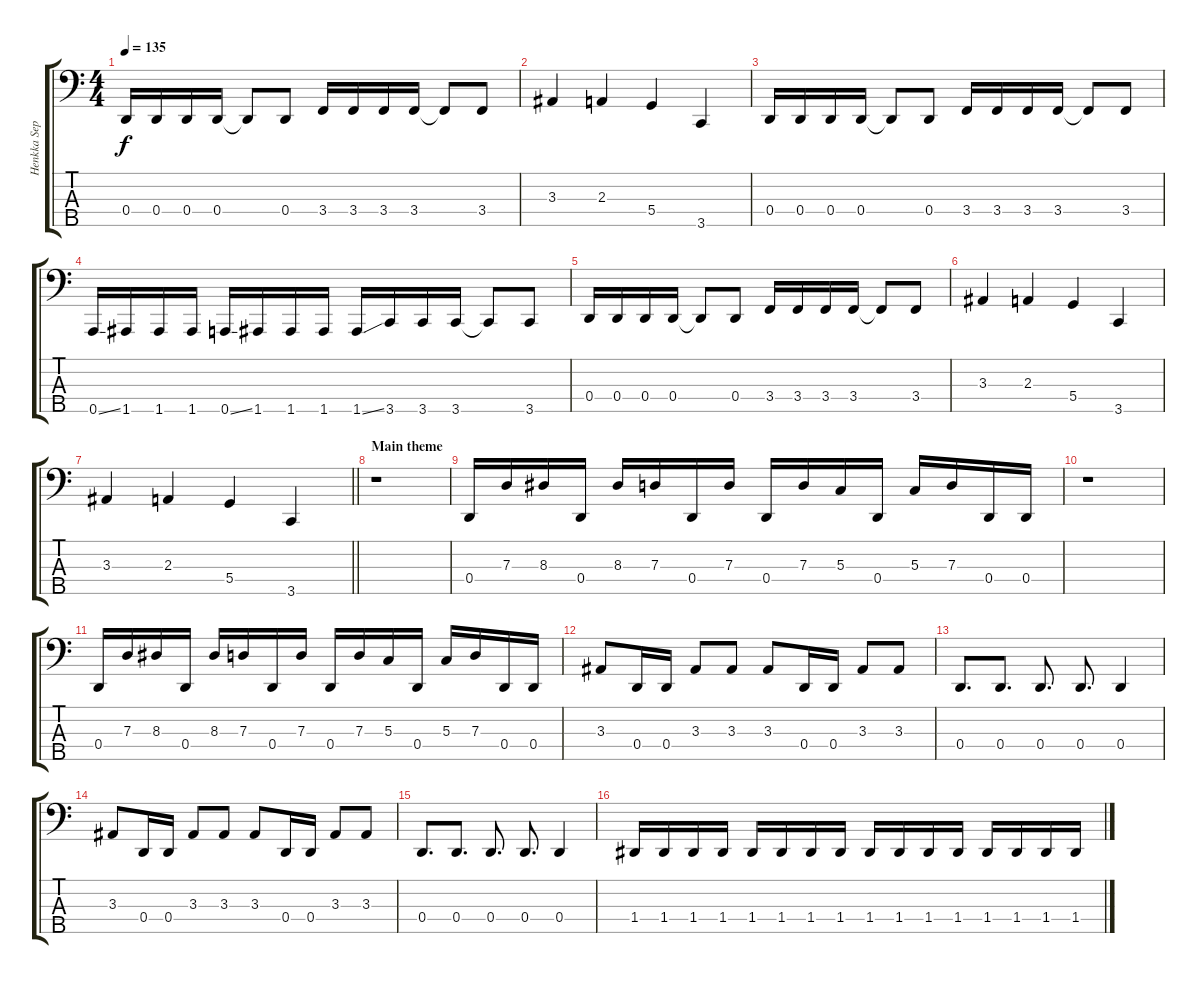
\track ("Henkka Seppälä" "Henkka Sep") {instrument electricbasspick}
\staff {score tabs}
\tuning (F2 C2 G1 D1 A0) {hide}
\ts (4 4)
\tempo 135
\clef f4
\ks c
0.4.16{dy f} 0.4.16 0.4.16 0.4.16 0.4{t}.8 0.4.8 3.4.16 3.4.16 3.4.16 3.4.16 3.4{t}.8 3.4.8 |
3.3.4 2.3.4 5.4.4 3.5.4 |
0.4.16 0.4.16 0.4.16 0.4.16 0.4{t}.8 0.4.8 3.4.16 3.4.16 3.4.16 3.4.16 3.4{t}.8 3.4.8 |
0.5{ss}.16 1.5.16 1.5.16 1.5.16 0.5{ss}.16 1.5.16 1.5.16 1.5.16 1.5{ss}.16 3.5.16 3.5.16 3.5.16 3.5{t}.8 3.5.8 |
0.4.16 0.4.16 0.4.16 0.4.16 0.4{t}.8 0.4.8 3.4.16 3.4.16 3.4.16 3.4.16 3.4{t}.8 3.4.8 |
3.3.4 2.3.4 5.4.4 3.5.4 |
\barLineRight lightlight
3.3.4 2.3.4 5.4.4 3.5.4 |
\section ("" "Main theme")
r.1 |
0.4.16 7.3.16 8.3.16 0.4.16 8.3.16 7.3.16 0.4.16 7.3.16 0.4.16 7.3.16 5.3.16 0.4.16 5.3.16 7.3.16 0.4.16 0.4.16 |
r.1 |
0.4.16 7.3.16 8.3.16 0.4.16 8.3.16 7.3.16 0.4.16 7.3.16 0.4.16 7.3.16 5.3.16 0.4.16 5.3.16 7.3.16 0.4.16 0.4.16 |
3.3.8 0.4.16 0.4.16 3.3.8 3.3.8 3.3.8 0.4.16 0.4.16 3.3.8 3.3.8 |
0.4.8{d} 0.4.8{d} 0.4.8{d} 0.4.8{d} 0.4.4 |
3.3.8 0.4.16 0.4.16 3.3.8 3.3.8 3.3.8 0.4.16 0.4.16 3.3.8 3.3.8 |
0.4.8{d} 0.4.8{d} 0.4.8{d} 0.4.8{d} 0.4.4 |
1.4.16 1.4.16 1.4.16 1.4.16 1.4.16 1.4.16 1.4.16 1.4.16 1.4.16 1.4.16 1.4.16 1.4.16 1.4.16 1.4.16 1.4.16 1.4.16
